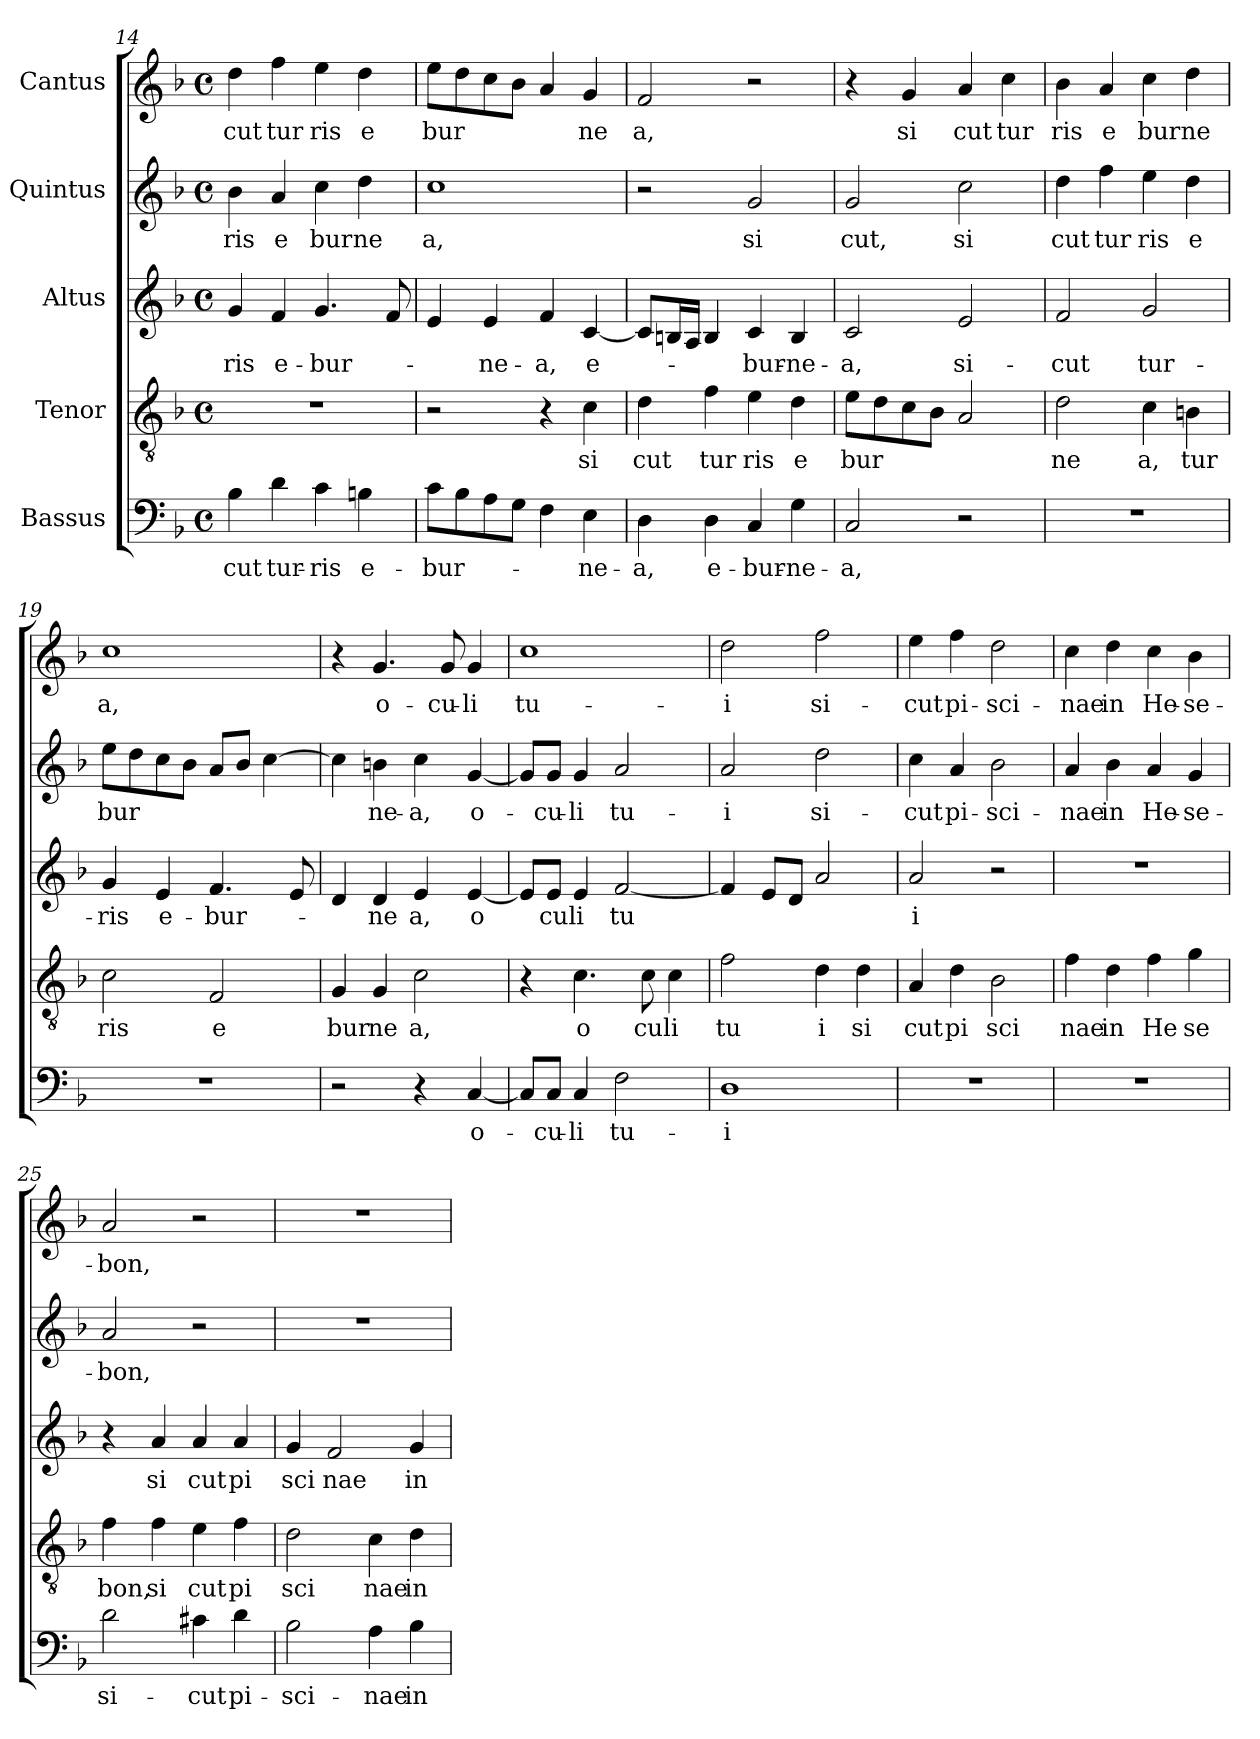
**kern	**text	**kern	**text	**kern	**text	**kern	**text	**kern	**text
*part5	*part5	*part4	*part4	*part3	*part3	*part2	*part2	*part1	*part1
*staff5	*staff5	*staff4	*staff4	*staff3	*staff3	*staff2	*staff2	*staff1	*staff1
*I"Bassus	*	*I"Tenor	*	*I"Altus	*	*I"Quintus	*	*I"Cantus	*
!!LO:LB:g=z
*clefF4	*	*clefGv2	*	*clefG2	*	*clefG2	*	*clefG2	*
*k[b-]	*	*k[b-]	*	*k[b-]	*	*k[b-]	*	*k[b-]	*
*F:	*	*F:	*	*F:	*	*F:	*	*F:	*
*M4/4	*	*M4/4	*	*M4/4	*	*M4/4	*	*M4/4	*
*met(c)	*	*met(c)	*	*met(c)	*	*met(c)	*	*met(c)	*
=14	=14	=14	=14	=14	=14	=14	=14	=14	=14
!	!LO:LY:b:cj	!	!	!	!LO:LY:b:cj	!	!LO:LY:b:cj	!	!LO:LY:b:cj
4B-\	-cut	1r	.	4g/	-ris	4b-\	-ris	4dd\	-cut
!	!LO:LY:b:cj	!	!	!	!LO:LY:b:cj	!	!LO:LY:b:cj	!	!LO:LY:b:cj
4d\	tur-	.	.	4f/	e-	4a/	e	4ff\	tur
!	!LO:LY:b:cj	!	!	!	!LO:LY:b	!	!LO:LY:b:cj	!	!LO:LY:b:cj
4c\	-ris	.	.	4.g/	-bur-	4cc\	bur	4ee\	ris
!	!LO:LY:b:cj	!	!	!	!	!	!LO:LY:b:cj	!	!LO:LY:b:cj
4Bn\	e-	.	.	.	.	4dd\	ne	4dd\	e
.	.	.	.	8f/	.	.	.	.	.
=15	=15	=15	=15	=15	=15	=15	=15	=15	=15
!	!LO:LY:b	!	!	!	!	!	!LO:LY:b:cj	!	!LO:LY:b
8c\L	-bur-	2r	.	4e/	.	1cc	a,	8ee\L	bur
8B-\	.	.	.	.	.	.	.	8dd\	.
!	!	!	!	!	!LO:LY:b:cj	!	!	!	!
8A\	.	.	.	4e/	-ne-	.	.	8cc\	.
8G\J	.	.	.	.	.	.	.	8b-\J	.
!	!	!	!	!	!LO:LY:b:cj	!	!	!	!
4F\	.	4r	.	4f/	-a,	.	.	4a/	.
!	!LO:LY:b:cj	!	!LO:LY:b:cj	!	!LO:LY:b:cj	!	!	!	!LO:LY:b:cj
4E\	-ne-	4c\	si	[<4c/	e-	.	.	4g/	ne
=16	=16	=16	=16	=16	=16	=16	=16	=16	=16
!	!LO:LY:b:cj	!	!LO:LY:b:cj	!	!	!	!	!	!LO:LY:b:cj
4D\	-a,	4d\	cut	8c/L]	.	2r	.	2f/	a,
.	.	.	.	16Bn/	.	.	.	.	.
.	.	.	.	16A/J	.	.	.	.	.
!	!LO:LY:b:cj	!	!LO:LY:b:cj	!	!	!	!	!	!
4D\	e-	4f\	tur	4B/	.	.	.	.	.
!	!LO:LY:b:cj	!	!LO:LY:b:cj	!	!LO:LY:b:cj	!	!LO:LY:b:cj	!	!
4C/	-bur-	4e\	ris	4c/	-bur-	2g/	si	2r	.
!	!LO:LY:b:cj	!	!LO:LY:b:cj	!	!LO:LY:b:cj	!	!	!	!
4G\	-ne-	4d\	e	4B/	-ne-	.	.	.	.
=17	=17	=17	=17	=17	=17	=17	=17	=17	=17
!	!LO:LY:b:cj	!	!LO:LY:b	!	!LO:LY:b:cj	!	!LO:LY:b:cj	!	!
2C/	-a,	8e\L	bur	2c/	-a,	2g/	cut,	4r	.
.	.	8d\	.	.	.	.	.	.	.
!	!	!	!	!	!	!	!	!	!LO:LY:b:cj
.	.	8c\	.	.	.	.	.	4g/	si
.	.	8B-\J	.	.	.	.	.	.	.
!	!	!	!	!	!LO:LY:b:cj	!	!LO:LY:b:cj	!	!LO:LY:b:cj
2r	.	2A/	.	2e/	si-	2cc\	si	4a/	cut
!	!	!	!	!	!	!	!	!	!LO:LY:b:cj
.	.	.	.	.	.	.	.	4cc\	tur
=18	=18	=18	=18	=18	=18	=18	=18	=18	=18
!	!	!	!LO:LY:b:cj	!	!LO:LY:b:cj	!	!LO:LY:b:cj	!	!LO:LY:b:cj
1r	.	2d\	ne	2f/	-cut	4dd\	cut	4b-\	ris
!	!	!	!	!	!	!	!LO:LY:b:cj	!	!LO:LY:b:cj
.	.	.	.	.	.	4ff\	tur	4a/	e
!	!	!	!LO:LY:b:cj	!	!LO:LY:b:cj	!	!LO:LY:b:cj	!	!LO:LY:b:cj
.	.	4c\	a,	2g/	tur-	4ee\	ris	4cc\	bur
!	!	!	!LO:LY:b:cj	!	!	!	!LO:LY:b:cj	!	!LO:LY:b:cj
.	.	4Bn\	tur	.	.	4dd\	e	4dd\	ne
=19	=19	=19	=19	=19	=19	=19	=19	=19	=19
!	!	!	!LO:LY:b:cj	!	!LO:LY:b:cj	!	!LO:LY:b	!	!LO:LY:b:cj
1r	.	2c\	ris	4g/	-ris	8ee\L	bur	1cc	a,
.	.	.	.	.	.	8dd\	.	.	.
!	!	!	!	!	!LO:LY:b:cj	!	!	!	!
.	.	.	.	4e/	e-	8cc\	.	.	.
.	.	.	.	.	.	8b-\J	.	.	.
!	!	!	!LO:LY:b:cj	!	!LO:LY:b	!	!	!	!
.	.	2F/	e	4.f/	-bur-	8a/L	.	.	.
.	.	.	.	.	.	8b-/J	.	.	.
.	.	.	.	.	.	[<4cc\	.	.	.
.	.	.	.	8e/	.	.	.	.	.
!!LO:PB:g=z
=20	=20	=20	=20	=20	=20	=20	=20	=20	=20
!	!	!	!LO:LY:b:cj	!	!	!	!	!	!
2r	.	4G/	bur	4d/	.	4cc\]	.	4r	.
!	!	!	!LO:LY:b:cj	!	!LO:LY:b:cj	!	!LO:LY:b:cj	!	!LO:LY:b:cj
.	.	4G/	ne	4d/	-ne	4bn\	ne-	4.g/	o-
!	!	!	!LO:LY:b:cj	!	!LO:LY:b:cj	!	!LO:LY:b:cj	!	!
4r	.	2c\	a,	4e/	a,	4cc\	-a,	.	.
!	!	!	!	!	!	!	!	!	!LO:LY:b:cj
.	.	.	.	.	.	.	.	8g/	-cu-
!	!LO:LY:b:cj	!	!	!	!LO:LY:b:cj	!	!LO:LY:b:cj	!	!LO:LY:b:cj
[<4C/	o-	.	.	[<4e/	o	[<4g/	o-	4g/	-li
=21	=21	=21	=21	=21	=21	=21	=21	=21	=21
!	!	!	!	!	!	!	!	!	!LO:LY:b:cj
8C/L]	.	4r	.	8e/L]	.	8g/L]	.	1cc	tu-
!	!LO:LY:b:cj	!	!	!	!LO:LY:b:cj	!	!LO:LY:b:cj	!	!
8C/J	-cu-	.	.	8e/J	cu	8g/J	-cu-	.	.
!	!LO:LY:b:cj	!	!LO:LY:b:cj	!	!LO:LY:b:cj	!	!LO:LY:b:cj	!	!
4C/	-li	4.c\	o	4e/	li	4g/	-li	.	.
!	!LO:LY:b:cj	!	!	!	!LO:LY:b:cj	!	!LO:LY:b:cj	!	!
2F\	tu-	.	.	[<2f/	tu	2a/	tu-	.	.
!	!	!	!LO:LY:b:cj	!	!	!	!	!	!
.	.	8c\	cu	.	.	.	.	.	.
!	!	!	!LO:LY:b:cj	!	!	!	!	!	!
.	.	4c\	li	.	.	.	.	.	.
=22	=22	=22	=22	=22	=22	=22	=22	=22	=22
!	!LO:LY:b:cj	!	!LO:LY:b:cj	!	!	!	!LO:LY:b:cj	!	!LO:LY:b:cj
1D	-i	2f\	tu	4f/]	.	2a/	-i	2dd\	-i
.	.	.	.	8e/L	.	.	.	.	.
.	.	.	.	8d/J	.	.	.	.	.
!	!	!	!LO:LY:b:cj	!	!	!	!LO:LY:b:cj	!	!LO:LY:b:cj
.	.	4d\	i	2a/	.	2dd\	si-	2ff\	si-
!	!	!	!LO:LY:b:cj	!	!	!	!	!	!
.	.	4d\	si	.	.	.	.	.	.
=23	=23	=23	=23	=23	=23	=23	=23	=23	=23
!	!	!	!LO:LY:b:cj	!	!LO:LY:b:cj	!	!LO:LY:b:cj	!	!LO:LY:b:cj
1r	.	4A/	cut	2a/	i	4cc\	-cut	4ee\	-cut
!	!	!	!LO:LY:b:cj	!	!	!	!LO:LY:b:cj	!	!LO:LY:b:cj
.	.	4d\	pi	.	.	4a/	pi-	4ff\	pi-
!	!	!	!LO:LY:b:cj	!	!	!	!LO:LY:b:cj	!	!LO:LY:b:cj
.	.	2B-\	sci	2r	.	2b-\	-sci-	2dd\	-sci-
=24	=24	=24	=24	=24	=24	=24	=24	=24	=24
!	!	!	!LO:LY:b:cj	!	!	!	!LO:LY:b:cj	!	!LO:LY:b:cj
1r	.	4f\	nae	1r	.	4a/	-nae	4cc\	-nae
!	!	!	!LO:LY:b:cj	!	!	!	!LO:LY:b:cj	!	!LO:LY:b:cj
.	.	4d\	in	.	.	4b-\	in	4dd\	in
!	!	!	!LO:LY:b:cj	!	!	!	!LO:LY:b:cj	!	!LO:LY:b:cj
.	.	4f\	He	.	.	4a/	He-	4cc\	He-
!	!	!	!LO:LY:b:cj	!	!	!	!LO:LY:b:cj	!	!LO:LY:b:cj
.	.	4g\	se	.	.	4g/	-se-	4b-\	-se-
=25	=25	=25	=25	=25	=25	=25	=25	=25	=25
!	!LO:LY:b:cj	!	!LO:LY:b:cj	!	!	!	!LO:LY:b:cj	!	!LO:LY:b:cj
2d\	si-	4f\	bon,	4r	.	2a/	-bon,	2a/	-bon,
!	!	!	!LO:LY:b:cj	!	!LO:LY:b:cj	!	!	!	!
.	.	4f\	si	4a/	si	.	.	.	.
!	!LO:LY:b:cj	!	!LO:LY:b:cj	!	!LO:LY:b:cj	!	!	!	!
4c#X\	-cut	4e\	cut	4a/	cut	2r	.	2r	.
!	!LO:LY:b:cj	!	!LO:LY:b:cj	!	!LO:LY:b:cj	!	!	!	!
4d\	pi-	4f\	pi	4a/	pi	.	.	.	.
=26	=26	=26	=26	=26	=26	=26	=26	=26	=26
!	!LO:LY:b:cj	!	!LO:LY:b:cj	!	!LO:LY:b:cj	!	!	!	!
2B-\	-sci-	2d\	sci	4g/	sci	1r	.	1r	.
!	!	!	!	!	!LO:LY:b:cj	!	!	!	!
.	.	.	.	2f/	nae	.	.	.	.
!	!LO:LY:b:cj	!	!LO:LY:b:cj	!	!	!	!	!	!
4A\	-nae	4c\	nae	.	.	.	.	.	.
!	!LO:LY:b:cj	!	!LO:LY:b:cj	!	!LO:LY:b:cj	!	!	!	!
4B-\	in	4d\	in	4g/	in	.	.	.	.
=	=	=	=	=	=	=	=	=	=
*-	*-	*-	*-	*-	*-	*-	*-	*-	*-
